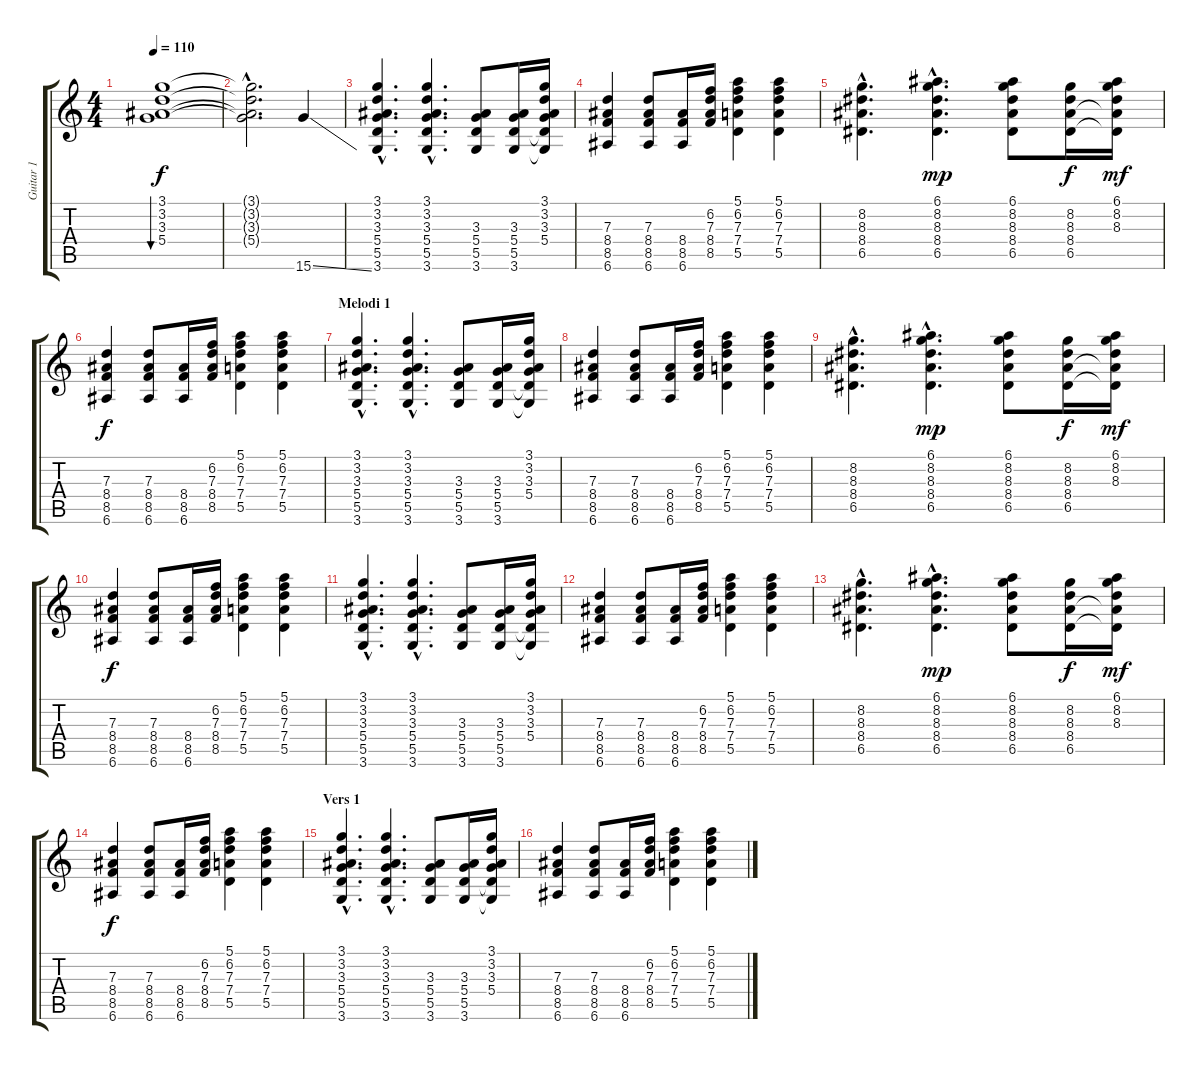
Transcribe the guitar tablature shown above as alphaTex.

\track ("Guitar 1" "Guitar 1") {instrument overdrivenguitar}
\staff {score tabs}
\tuning (E4 B3 G3 D3 A2 E2) {hide}
\ts (4 4)
\tempo 110
\clef g2
\ks c
(3.1 3.2 3.3 5.4).1{bu 480 dy f instrument overdrivenguitar} |
(3.1{hac t} 3.2{hac t} 3.3{hac t} 5.4{hac t}).2{d} 15.6{ss}.4 |
(3.1{hac} 3.2{hac} 3.3{hac} 5.4{hac} 5.5{hac} 3.6{hac}).4{d} (3.1{hac} 3.2{hac} 3.3{hac} 5.4{hac} 5.5{hac} 3.6{hac}).4{d} (3.3 5.4 5.5 3.6).8 (3.3 5.4 5.5 3.6).16 (3.1 3.2 3.3 5.4 5.5{t} 3.6{t}).16 |
(7.3 8.4 8.5 6.6).4 (7.3 8.4 8.5 6.6).8 (8.4 8.5 6.6).16 (6.2 7.3 8.4 8.5).16 (5.1 6.2 7.3 7.4 5.5).4 (5.1 6.2 7.3 7.4 5.5).4 |
(8.2{hac} 8.3{hac} 8.4{hac} 6.5{hac}).4{d} (6.1{hac} 8.2{hac} 8.3{hac} 8.4{hac} 6.5{hac}).4{d dy mp} (6.1 8.2 8.3 8.4 6.5).8 (8.2 8.3 8.4 6.5).16{dy f} (6.1 8.2 8.3 8.4{t} 6.5{t}).16{dy mf} |
(7.3 8.4 8.5 6.6).4{dy f} (7.3 8.4 8.5 6.6).8 (8.4 8.5 6.6).16 (6.2 7.3 8.4 8.5).16 (5.1 6.2 7.3 7.4 5.5).4 (5.1 6.2 7.3 7.4 5.5).4 |
\section ("" "Melodi 1")
(3.1{hac} 3.2{hac} 3.3{hac} 5.4{hac} 5.5{hac} 3.6{hac}).4{d} (3.1{hac} 3.2{hac} 3.3{hac} 5.4{hac} 5.5{hac} 3.6{hac}).4{d} (3.3 5.4 5.5 3.6).8 (3.3 5.4 5.5 3.6).16 (3.1 3.2 3.3 5.4 5.5{t} 3.6{t}).16 |
(7.3 8.4 8.5 6.6).4 (7.3 8.4 8.5 6.6).8 (8.4 8.5 6.6).16 (6.2 7.3 8.4 8.5).16 (5.1 6.2 7.3 7.4 5.5).4 (5.1 6.2 7.3 7.4 5.5).4 |
(8.2{hac} 8.3{hac} 8.4{hac} 6.5{hac}).4{d} (6.1{hac} 8.2{hac} 8.3{hac} 8.4{hac} 6.5{hac}).4{d dy mp} (6.1 8.2 8.3 8.4 6.5).8 (8.2 8.3 8.4 6.5).16{dy f} (6.1 8.2 8.3 8.4{t} 6.5{t}).16{dy mf} |
(7.3 8.4 8.5 6.6).4{dy f} (7.3 8.4 8.5 6.6).8 (8.4 8.5 6.6).16 (6.2 7.3 8.4 8.5).16 (5.1 6.2 7.3 7.4 5.5).4 (5.1 6.2 7.3 7.4 5.5).4 |
(3.1{hac} 3.2{hac} 3.3{hac} 5.4{hac} 5.5{hac} 3.6{hac}).4{d} (3.1{hac} 3.2{hac} 3.3{hac} 5.4{hac} 5.5{hac} 3.6{hac}).4{d} (3.3 5.4 5.5 3.6).8 (3.3 5.4 5.5 3.6).16 (3.1 3.2 3.3 5.4 5.5{t} 3.6{t}).16 |
(7.3 8.4 8.5 6.6).4 (7.3 8.4 8.5 6.6).8 (8.4 8.5 6.6).16 (6.2 7.3 8.4 8.5).16 (5.1 6.2 7.3 7.4 5.5).4 (5.1 6.2 7.3 7.4 5.5).4 |
(8.2{hac} 8.3{hac} 8.4{hac} 6.5{hac}).4{d} (6.1{hac} 8.2{hac} 8.3{hac} 8.4{hac} 6.5{hac}).4{d dy mp} (6.1 8.2 8.3 8.4 6.5).8 (8.2 8.3 8.4 6.5).16{dy f} (6.1 8.2 8.3 8.4{t} 6.5{t}).16{dy mf} |
(7.3 8.4 8.5 6.6).4{dy f} (7.3 8.4 8.5 6.6).8 (8.4 8.5 6.6).16 (6.2 7.3 8.4 8.5).16 (5.1 6.2 7.3 7.4 5.5).4 (5.1 6.2 7.3 7.4 5.5).4 |
\section ("" "Vers 1")
(3.1{hac} 3.2{hac} 3.3{hac} 5.4{hac} 5.5{hac} 3.6{hac}).4{d} (3.1{hac} 3.2{hac} 3.3{hac} 5.4{hac} 5.5{hac} 3.6{hac}).4{d} (3.3 5.4 5.5 3.6).8 (3.3 5.4 5.5 3.6).16 (3.1 3.2 3.3 5.4 5.5{t} 3.6{t}).16 |
(7.3 8.4 8.5 6.6).4 (7.3 8.4 8.5 6.6).8 (8.4 8.5 6.6).16 (6.2 7.3 8.4 8.5).16 (5.1 6.2 7.3 7.4 5.5).4 (5.1 6.2 7.3 7.4 5.5).4
